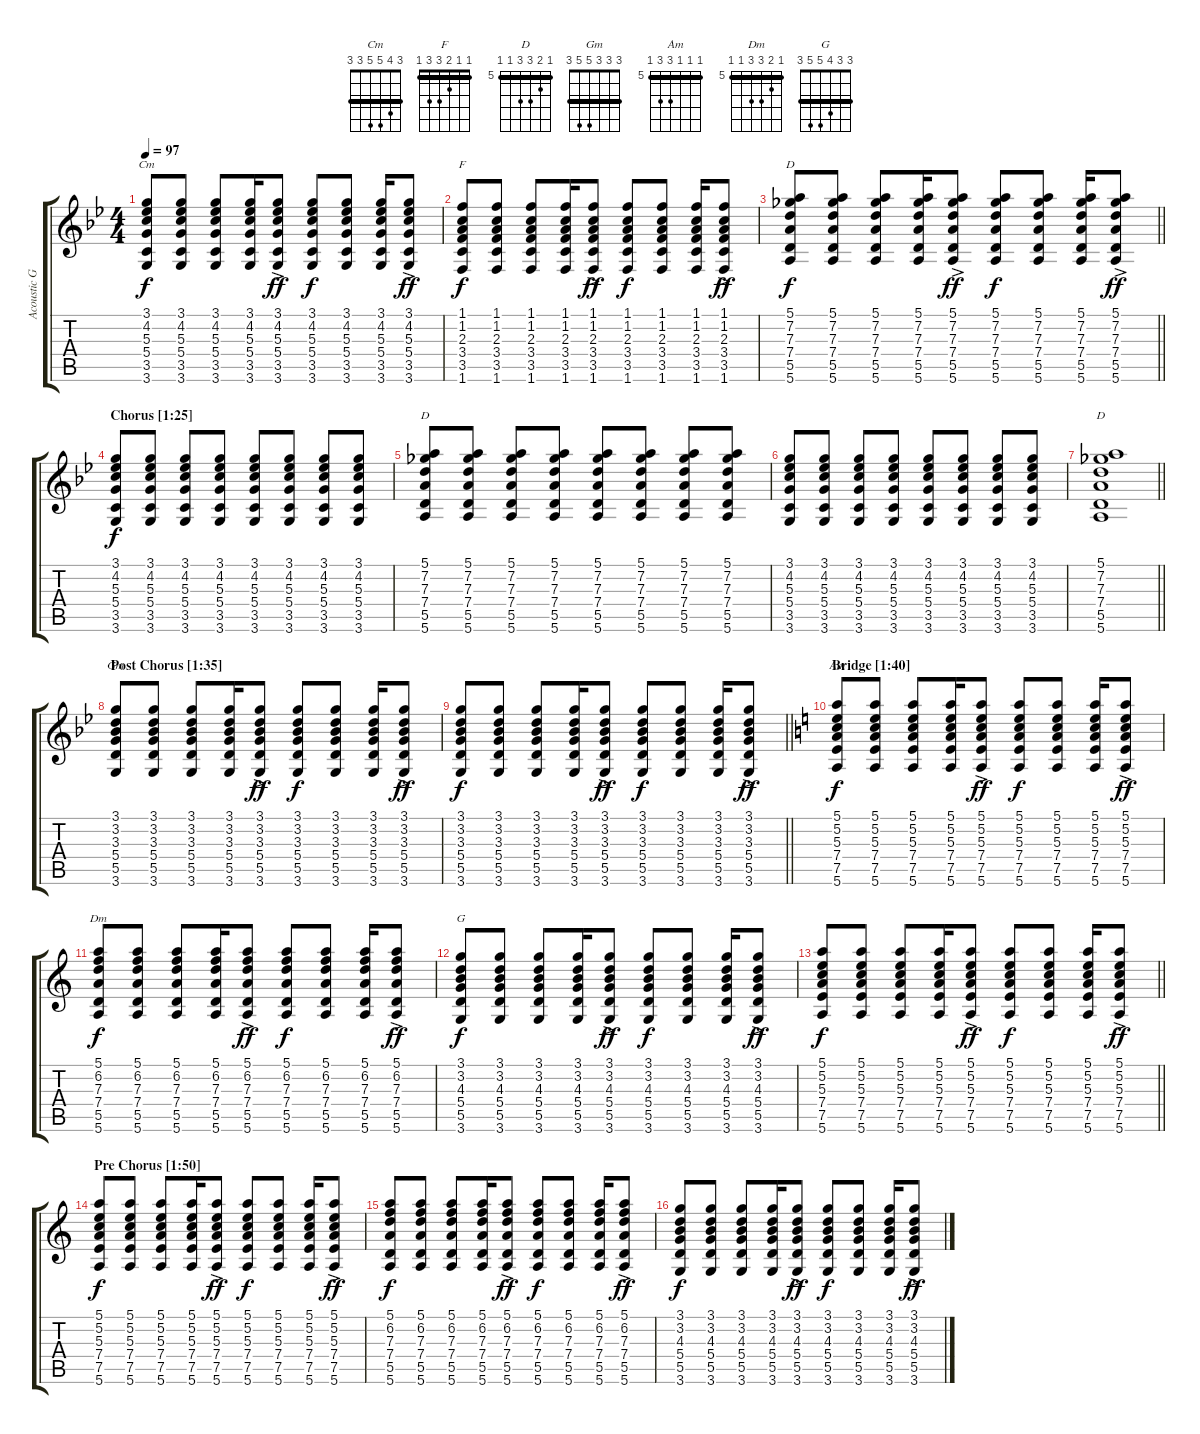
\track ("Acoustic Guitar" "Acoustic G") {instrument acousticguitarsteel}
\staff {score tabs}
\tuning (E4 B3 G3 D3 A2 E2) {hide}
\chord ("Cm" 3 4 5 5 3 3) {barre 3}
\chord ("F" 1 1 2 3 3 1) {barre 1}
\chord ("D" 3 3 3 5 5 3) {barre 3}
\chord ("D" 3 4 5 5 3 3) {barre 3}
\chord ("D" 5 6 7 7 5 5) {firstfret 5 barre 5}
\chord ("Gm" 3 3 3 5 5 3) {barre 3}
\chord ("Am" 5 5 5 7 7 5) {firstfret 5 barre 5}
\chord ("Dm" 5 6 7 7 5 5) {firstfret 5 barre 5}
\chord ("G" 3 3 4 5 5 3) {barre 3}
\ts (4 4)
\tempo 97
\clef g2
\ks gminor
(3.1 4.2 5.3 5.4 3.5 3.6).8{ch "Cm" dy f} (3.1 4.2 5.3 5.4 3.5 3.6).8 (3.1 4.2 5.3 5.4 3.5 3.6).8 (3.1 4.2 5.3 5.4 3.5 3.6).16 (3.1{ac} 4.2{ac} 5.3{ac} 5.4{ac} 3.5{ac} 3.6{ac}).8{dy ff} (3.1 4.2 5.3 5.4 3.5 3.6).8{dy f} (3.1 4.2 5.3 5.4 3.5 3.6).8 (3.1 4.2 5.3 5.4 3.5 3.6).16 (3.1{ac} 4.2{ac} 5.3{ac} 5.4{ac} 3.5{ac} 3.6{ac}).8{dy ff} |
(1.1 1.2 2.3 3.4 3.5 1.6).8{ch "F" dy f} (1.1 1.2 2.3 3.4 3.5 1.6).8 (1.1 1.2 2.3 3.4 3.5 1.6).8 (1.1 1.2 2.3 3.4 3.5 1.6).16 (1.1{ac} 1.2{ac} 2.3{ac} 3.4{ac} 3.5{ac} 1.6{ac}).8{dy ff} (1.1 1.2 2.3 3.4 3.5 1.6).8{dy f} (1.1 1.2 2.3 3.4 3.5 1.6).8 (1.1 1.2 2.3 3.4 3.5 1.6).16 (1.1{ac} 1.2{ac} 2.3{ac} 3.4{ac} 3.5{ac} 1.6{ac}).8{dy ff} |
\barLineRight lightlight
(5.1 7.2 7.3 7.4 5.5 5.6).8{ch "D" dy f} (5.1 7.2 7.3 7.4 5.5 5.6).8 (5.1 7.2 7.3 7.4 5.5 5.6).8 (5.1 7.2 7.3 7.4 5.5 5.6).16 (5.1{ac} 7.2{ac} 7.3{ac} 7.4{ac} 5.5{ac} 5.6{ac}).8{dy ff} (5.1 7.2 7.3 7.4 5.5 5.6).8{dy f} (5.1 7.2 7.3 7.4 5.5 5.6).8 (5.1 7.2 7.3 7.4 5.5 5.6).16 (5.1{ac} 7.2{ac} 7.3{ac} 7.4{ac} 5.5{ac} 5.6{ac}).8{dy ff} |
\section ("" "Chorus [1:25]")
(3.1 4.2 5.3 5.4 3.5 3.6).8{dy f} (3.1 4.2 5.3 5.4 3.5 3.6).8 (3.1 4.2 5.3 5.4 3.5 3.6).8 (3.1 4.2 5.3 5.4 3.5 3.6).8 (3.1 4.2 5.3 5.4 3.5 3.6).8 (3.1 4.2 5.3 5.4 3.5 3.6).8 (3.1 4.2 5.3 5.4 3.5 3.6).8 (3.1 4.2 5.3 5.4 3.5 3.6).8 |
(5.1 7.2 7.3 7.4 5.5 5.6).8{ch "D"} (5.1 7.2 7.3 7.4 5.5 5.6).8 (5.1 7.2 7.3 7.4 5.5 5.6).8 (5.1 7.2 7.3 7.4 5.5 5.6).8 (5.1 7.2 7.3 7.4 5.5 5.6).8 (5.1 7.2 7.3 7.4 5.5 5.6).8 (5.1 7.2 7.3 7.4 5.5 5.6).8 (5.1 7.2 7.3 7.4 5.5 5.6).8 |
(3.1 4.2 5.3 5.4 3.5 3.6).8 (3.1 4.2 5.3 5.4 3.5 3.6).8 (3.1 4.2 5.3 5.4 3.5 3.6).8 (3.1 4.2 5.3 5.4 3.5 3.6).8 (3.1 4.2 5.3 5.4 3.5 3.6).8 (3.1 4.2 5.3 5.4 3.5 3.6).8 (3.1 4.2 5.3 5.4 3.5 3.6).8 (3.1 4.2 5.3 5.4 3.5 3.6).8 |
\barLineRight lightlight
(5.1 7.2 7.3 7.4 5.5 5.6).1{ch "D"} |
\section ("" "Post Chorus [1:35]")
(3.1 3.2 3.3 5.4 5.5 3.6).8{ch "Gm"} (3.1 3.2 3.3 5.4 5.5 3.6).8 (3.1 3.2 3.3 5.4 5.5 3.6).8 (3.1 3.2 3.3 5.4 5.5 3.6).16 (3.1{ac} 3.2{ac} 3.3{ac} 5.4{ac} 5.5{ac} 3.6{ac}).8{dy ff} (3.1 3.2 3.3 5.4 5.5 3.6).8{dy f} (3.1 3.2 3.3 5.4 5.5 3.6).8 (3.1 3.2 3.3 5.4 5.5 3.6).16 (3.1{ac} 3.2{ac} 3.3{ac} 5.4{ac} 5.5{ac} 3.6{ac}).8{dy ff} |
\barLineRight lightlight
(3.1 3.2 3.3 5.4 5.5 3.6).8{dy f} (3.1 3.2 3.3 5.4 5.5 3.6).8 (3.1 3.2 3.3 5.4 5.5 3.6).8 (3.1 3.2 3.3 5.4 5.5 3.6).16 (3.1{ac} 3.2{ac} 3.3{ac} 5.4{ac} 5.5{ac} 3.6{ac}).8{dy ff} (3.1 3.2 3.3 5.4 5.5 3.6).8{dy f} (3.1 3.2 3.3 5.4 5.5 3.6).8 (3.1 3.2 3.3 5.4 5.5 3.6).16 (3.1{ac} 3.2{ac} 3.3{ac} 5.4{ac} 5.5{ac} 3.6{ac}).8{dy ff} |
\section ("" "Bridge [1:40]")
\ks aminor
(5.1 5.2 5.3 7.4 7.5 5.6).8{ch "Am" dy f} (5.1 5.2 5.3 7.4 7.5 5.6).8 (5.1 5.2 5.3 7.4 7.5 5.6).8 (5.1 5.2 5.3 7.4 7.5 5.6).16 (5.1{ac} 5.2{ac} 5.3{ac} 7.4{ac} 7.5{ac} 5.6{ac}).8{dy ff} (5.1 5.2 5.3 7.4 7.5 5.6).8{dy f} (5.1 5.2 5.3 7.4 7.5 5.6).8 (5.1 5.2 5.3 7.4 7.5 5.6).16 (5.1{ac} 5.2{ac} 5.3{ac} 7.4{ac} 7.5{ac} 5.6{ac}).8{dy ff} |
(5.1 6.2 7.3 7.4 5.5 5.6).8{ch "Dm" dy f} (5.1 6.2 7.3 7.4 5.5 5.6).8 (5.1 6.2 7.3 7.4 5.5 5.6).8 (5.1 6.2 7.3 7.4 5.5 5.6).16 (5.1{ac} 6.2{ac} 7.3{ac} 7.4{ac} 5.5{ac} 5.6{ac}).8{dy ff} (5.1 6.2 7.3 7.4 5.5 5.6).8{dy f} (5.1 6.2 7.3 7.4 5.5 5.6).8 (5.1 6.2 7.3 7.4 5.5 5.6).16 (5.1{ac} 6.2{ac} 7.3{ac} 7.4{ac} 5.5{ac} 5.6{ac}).8{dy ff} |
(3.1 3.2 4.3 5.4 5.5 3.6).8{ch "G" dy f} (3.1 3.2 4.3 5.4 5.5 3.6).8 (3.1 3.2 4.3 5.4 5.5 3.6).8 (3.1 3.2 4.3 5.4 5.5 3.6).16 (3.1{ac} 3.2{ac} 4.3{ac} 5.4{ac} 5.5{ac} 3.6{ac}).8{dy ff} (3.1 3.2 4.3 5.4 5.5 3.6).8{dy f} (3.1 3.2 4.3 5.4 5.5 3.6).8 (3.1 3.2 4.3 5.4 5.5 3.6).16 (3.1{ac} 3.2{ac} 4.3{ac} 5.4{ac} 5.5{ac} 3.6{ac}).8{dy ff} |
\barLineRight lightlight
(5.1 5.2 5.3 7.4 7.5 5.6).8{dy f} (5.1 5.2 5.3 7.4 7.5 5.6).8 (5.1 5.2 5.3 7.4 7.5 5.6).8 (5.1 5.2 5.3 7.4 7.5 5.6).16 (5.1{ac} 5.2{ac} 5.3{ac} 7.4{ac} 7.5{ac} 5.6{ac}).8{dy ff} (5.1 5.2 5.3 7.4 7.5 5.6).8{dy f} (5.1 5.2 5.3 7.4 7.5 5.6).8 (5.1 5.2 5.3 7.4 7.5 5.6).16 (5.1{ac} 5.2{ac} 5.3{ac} 7.4{ac} 7.5{ac} 5.6{ac}).8{dy ff} |
\section ("" "Pre Chorus [1:50]")
(5.1 5.2 5.3 7.4 7.5 5.6).8{dy f} (5.1 5.2 5.3 7.4 7.5 5.6).8 (5.1 5.2 5.3 7.4 7.5 5.6).8 (5.1 5.2 5.3 7.4 7.5 5.6).16 (5.1{ac} 5.2{ac} 5.3{ac} 7.4{ac} 7.5{ac} 5.6{ac}).8{dy ff} (5.1 5.2 5.3 7.4 7.5 5.6).8{dy f} (5.1 5.2 5.3 7.4 7.5 5.6).8 (5.1 5.2 5.3 7.4 7.5 5.6).16 (5.1{ac} 5.2{ac} 5.3{ac} 7.4{ac} 7.5{ac} 5.6{ac}).8{dy ff} |
(5.1 6.2 7.3 7.4 5.5 5.6).8{dy f} (5.1 6.2 7.3 7.4 5.5 5.6).8 (5.1 6.2 7.3 7.4 5.5 5.6).8 (5.1 6.2 7.3 7.4 5.5 5.6).16 (5.1{ac} 6.2{ac} 7.3{ac} 7.4{ac} 5.5{ac} 5.6{ac}).8{dy ff} (5.1 6.2 7.3 7.4 5.5 5.6).8{dy f} (5.1 6.2 7.3 7.4 5.5 5.6).8 (5.1 6.2 7.3 7.4 5.5 5.6).16 (5.1{ac} 6.2{ac} 7.3{ac} 7.4{ac} 5.5{ac} 5.6{ac}).8{dy ff} |
(3.1 3.2 4.3 5.4 5.5 3.6).8{dy f} (3.1 3.2 4.3 5.4 5.5 3.6).8 (3.1 3.2 4.3 5.4 5.5 3.6).8 (3.1 3.2 4.3 5.4 5.5 3.6).16 (3.1{ac} 3.2{ac} 4.3{ac} 5.4{ac} 5.5{ac} 3.6{ac}).8{dy ff} (3.1 3.2 4.3 5.4 5.5 3.6).8{dy f} (3.1 3.2 4.3 5.4 5.5 3.6).8 (3.1 3.2 4.3 5.4 5.5 3.6).16 (3.1{ac} 3.2{ac} 4.3{ac} 5.4{ac} 5.5{ac} 3.6{ac}).8{dy ff}
